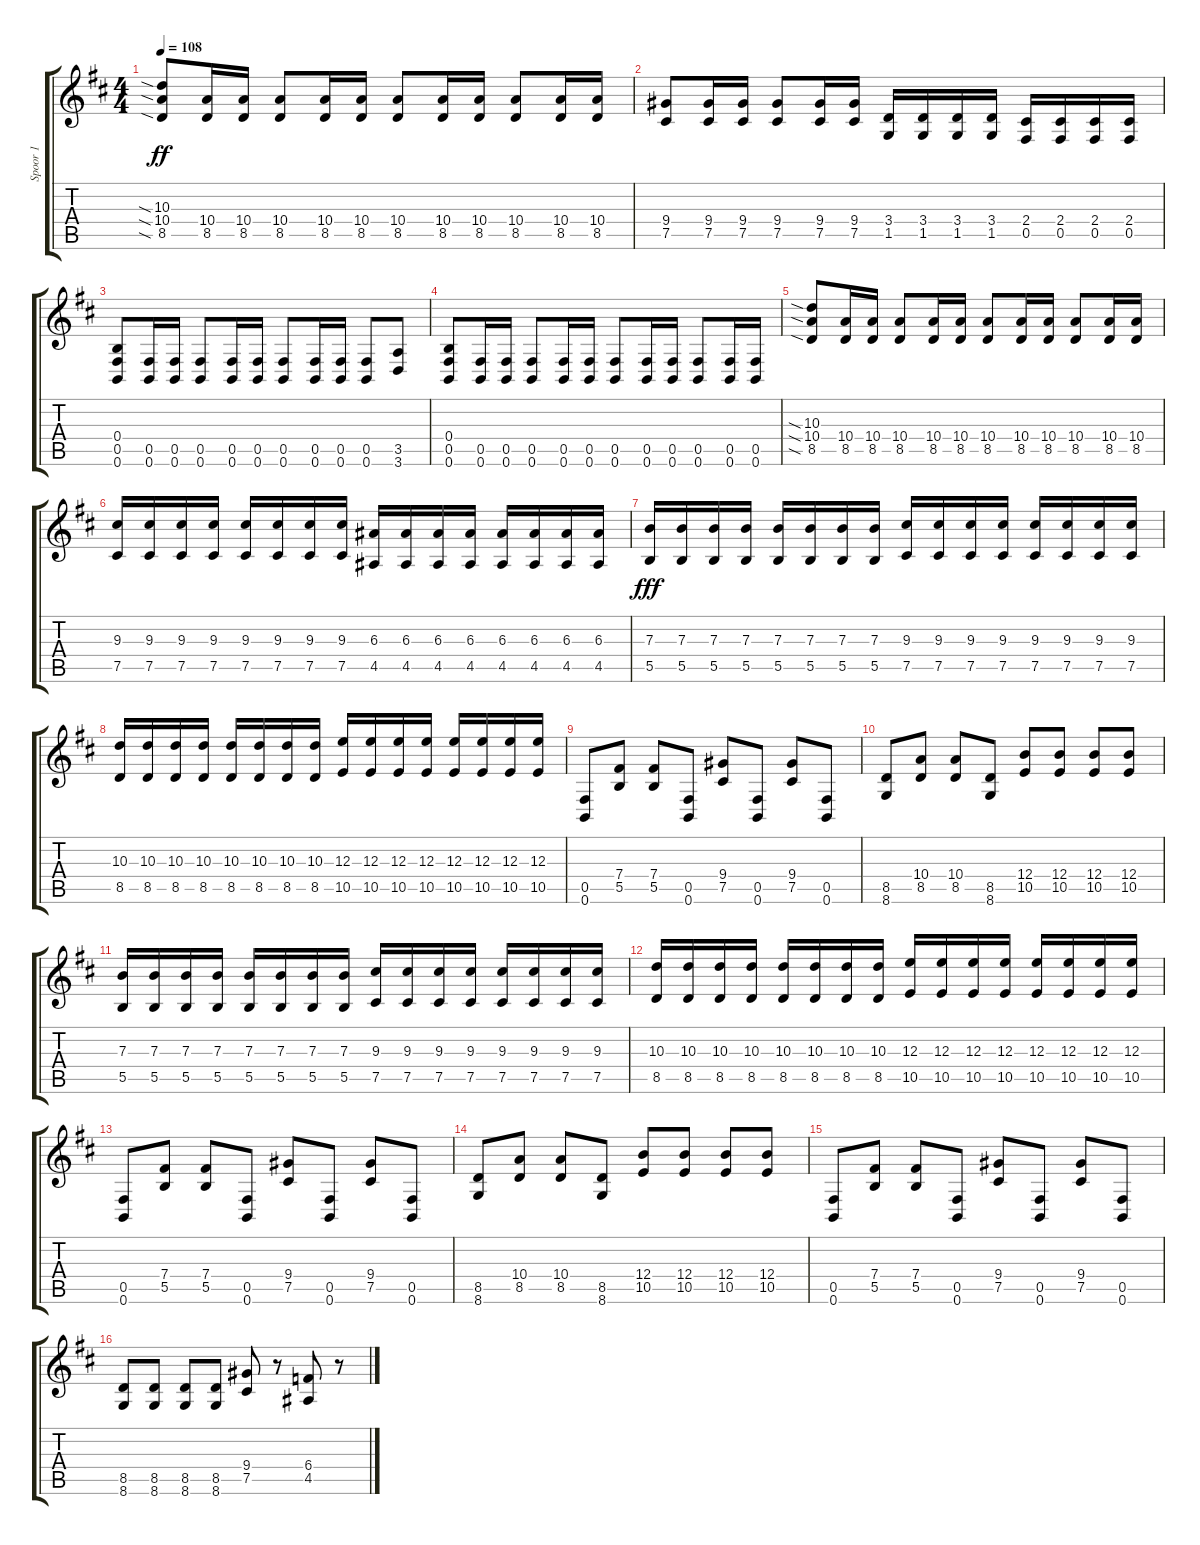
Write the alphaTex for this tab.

\track ("Spoor 1" "Spoor 1") {instrument distortionguitar}
\staff {score tabs}
\tuning (Db4 Ab3 E3 B2 Gb2 B1) {hide}
\ts (4 4)
\tempo 108
\clef g2
\ks d
(10.3{sia} 10.4{sia} 8.5{sia}).8{dy ff} (10.4 8.5).16 (10.4 8.5).16 (10.4 8.5).8 (10.4 8.5).16 (10.4 8.5).16 (10.4 8.5).8 (10.4 8.5).16 (10.4 8.5).16 (10.4 8.5).8 (10.4 8.5).16 (10.4 8.5).16 |
(9.4 7.5).8 (9.4 7.5).16 (9.4 7.5).16 (9.4 7.5).8 (9.4 7.5).16 (9.4 7.5).16 (3.4 1.5).16 (3.4 1.5).16 (3.4 1.5).16 (3.4 1.5).16 (2.4 0.5).16 (2.4 0.5).16 (2.4 0.5).16 (2.4 0.5).16 |
(0.4 0.5 0.6).8 (0.5 0.6).16 (0.5 0.6).16 (0.5 0.6).8 (0.5 0.6).16 (0.5 0.6).16 (0.5 0.6).8 (0.5 0.6).16 (0.5 0.6).16 (0.5 0.6).8 (3.5 3.6).8 |
(0.4 0.5 0.6).8 (0.5 0.6).16 (0.5 0.6).16 (0.5 0.6).8 (0.5 0.6).16 (0.5 0.6).16 (0.5 0.6).8 (0.5 0.6).16 (0.5 0.6).16 (0.5 0.6).8 (0.5 0.6).16 (0.5 0.6).16 |
(10.3{sia} 10.4{sia} 8.5{sia}).8 (10.4 8.5).16 (10.4 8.5).16 (10.4 8.5).8 (10.4 8.5).16 (10.4 8.5).16 (10.4 8.5).8 (10.4 8.5).16 (10.4 8.5).16 (10.4 8.5).8 (10.4 8.5).16 (10.4 8.5).16 |
(9.3 7.5).16 (9.3 7.5).16 (9.3 7.5).16 (9.3 7.5).16 (9.3 7.5).16 (9.3 7.5).16 (9.3 7.5).16 (9.3 7.5).16 (6.3 4.5).16 (6.3 4.5).16 (6.3 4.5).16 (6.3 4.5).16 (6.3 4.5).16 (6.3 4.5).16 (6.3 4.5).16 (6.3 4.5).16 |
(7.3 5.5).16{dy fff} (7.3 5.5).16 (7.3 5.5).16 (7.3 5.5).16 (7.3 5.5).16 (7.3 5.5).16 (7.3 5.5).16 (7.3 5.5).16 (9.3 7.5).16 (9.3 7.5).16 (9.3 7.5).16 (9.3 7.5).16 (9.3 7.5).16 (9.3 7.5).16 (9.3 7.5).16 (9.3 7.5).16 |
(10.3 8.5).16 (10.3 8.5).16 (10.3 8.5).16 (10.3 8.5).16 (10.3 8.5).16 (10.3 8.5).16 (10.3 8.5).16 (10.3 8.5).16 (12.3 10.5).16 (12.3 10.5).16 (12.3 10.5).16 (12.3 10.5).16 (12.3 10.5).16 (12.3 10.5).16 (12.3 10.5).16 (12.3 10.5).16 |
(0.5 0.6).8 (7.4 5.5).8 (7.4 5.5).8 (0.5 0.6).8 (9.4 7.5).8 (0.5 0.6).8 (9.4 7.5).8 (0.5 0.6).8 |
(8.5 8.6).8 (10.4 8.5).8 (10.4 8.5).8 (8.5 8.6).8 (12.4 10.5).8 (12.4 10.5).8 (12.4 10.5).8 (12.4 10.5).8 |
(7.3 5.5).16 (7.3 5.5).16 (7.3 5.5).16 (7.3 5.5).16 (7.3 5.5).16 (7.3 5.5).16 (7.3 5.5).16 (7.3 5.5).16 (9.3 7.5).16 (9.3 7.5).16 (9.3 7.5).16 (9.3 7.5).16 (9.3 7.5).16 (9.3 7.5).16 (9.3 7.5).16 (9.3 7.5).16 |
(10.3 8.5).16 (10.3 8.5).16 (10.3 8.5).16 (10.3 8.5).16 (10.3 8.5).16 (10.3 8.5).16 (10.3 8.5).16 (10.3 8.5).16 (12.3 10.5).16 (12.3 10.5).16 (12.3 10.5).16 (12.3 10.5).16 (12.3 10.5).16 (12.3 10.5).16 (12.3 10.5).16 (12.3 10.5).16 |
(0.5 0.6).8 (7.4 5.5).8 (7.4 5.5).8 (0.5 0.6).8 (9.4 7.5).8 (0.5 0.6).8 (9.4 7.5).8 (0.5 0.6).8 |
(8.5 8.6).8 (10.4 8.5).8 (10.4 8.5).8 (8.5 8.6).8 (12.4 10.5).8 (12.4 10.5).8 (12.4 10.5).8 (12.4 10.5).8 |
(0.5 0.6).8 (7.4 5.5).8 (7.4 5.5).8 (0.5 0.6).8 (9.4 7.5).8 (0.5 0.6).8 (9.4 7.5).8 (0.5 0.6).8 |
(8.5 8.6).8 (8.5 8.6).8 (8.5 8.6).8 (8.5 8.6).8 (9.4 7.5).8 r.8 (6.4 4.5).8 r.8
